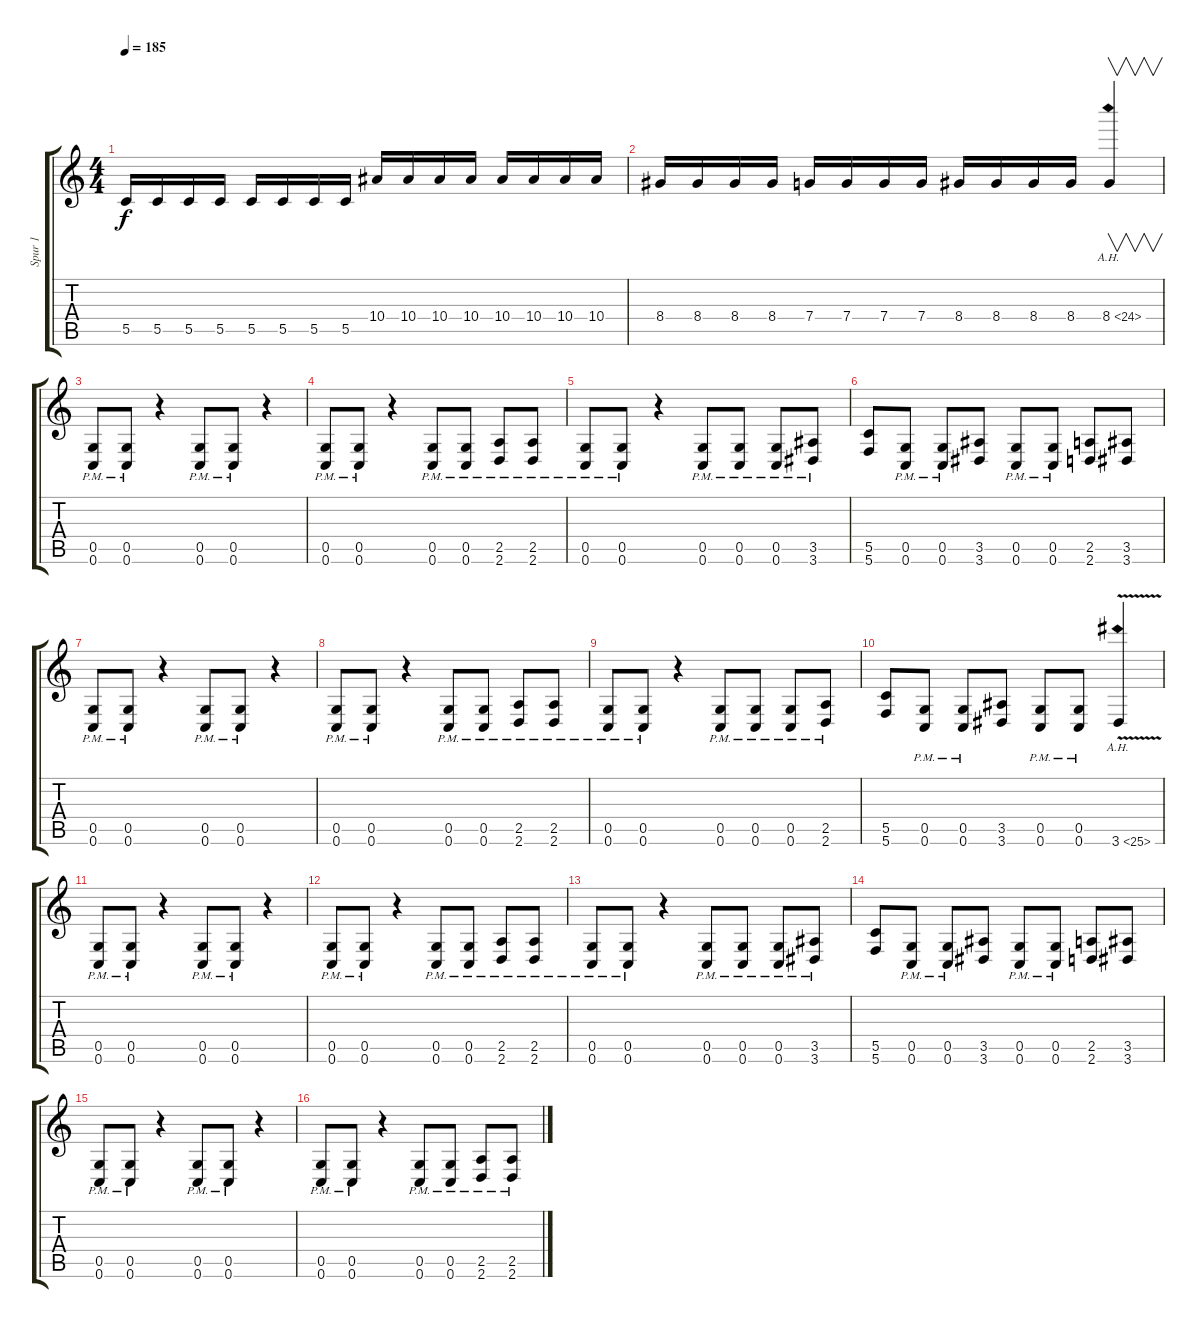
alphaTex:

\track ("Spur 1" "Spur 1") {instrument distortionguitar}
\staff {score tabs}
\tuning (D4 A3 F3 C3 G2 C2) {hide}
\ts (4 4)
\tempo 185
\clef g2
\ks c
5.5.16{dy f} 5.5.16 5.5.16 5.5.16 5.5.16 5.5.16 5.5.16 5.5.16 10.4.16 10.4.16 10.4.16 10.4.16 10.4.16 10.4.16 10.4.16 10.4.16 |
8.4.16 8.4.16 8.4.16 8.4.16 7.4.16 7.4.16 7.4.16 7.4.16 8.4.16 8.4.16 8.4.16 8.4.16 8.4{ah 16}.4{v} |
(0.5{pm} 0.6{pm}).8 (0.5{pm} 0.6{pm}).8 r.4 (0.5{pm} 0.6{pm}).8 (0.5{pm} 0.6{pm}).8 r.4 |
(0.5{pm} 0.6{pm}).8 (0.5{pm} 0.6{pm}).8 r.4 (0.5{pm} 0.6{pm}).8 (0.5{pm} 0.6{pm}).8 (2.5{pm} 2.6{pm}).8 (2.5{pm} 2.6).8 |
(0.5{pm} 0.6{pm}).8 (0.5{pm} 0.6{pm}).8 r.4 (0.5{pm} 0.6{pm}).8 (0.5{pm} 0.6{pm}).8 (0.5{pm} 0.6{pm}).8 (3.5{pm} 3.6{pm}).8 |
(5.5 5.6).8 (0.5{pm} 0.6{pm}).8 (0.5{pm} 0.6{pm}).8 (3.5 3.6).8 (0.5{pm} 0.6{pm}).8 (0.5{pm} 0.6{pm}).8 (2.5 2.6).8 (3.5 3.6).8 |
(0.5{pm} 0.6{pm}).8 (0.5{pm} 0.6{pm}).8 r.4 (0.5{pm} 0.6{pm}).8 (0.5{pm} 0.6{pm}).8 r.4 |
(0.5{pm} 0.6{pm}).8 (0.5{pm} 0.6{pm}).8 r.4 (0.5{pm} 0.6{pm}).8 (0.5{pm} 0.6{pm}).8 (2.5{pm} 2.6{pm}).8 (2.5{pm} 2.6).8 |
(0.5{pm} 0.6{pm}).8 (0.5{pm} 0.6{pm}).8 r.4 (0.5{pm} 0.6{pm}).8 (0.5{pm} 0.6{pm}).8 (0.5{pm} 0.6{pm}).8 (2.5{pm} 2.6{pm}).8 |
(5.5 5.6).8 (0.5{pm} 0.6{pm}).8 (0.5{pm} 0.6{pm}).8 (3.5 3.6).8 (0.5{pm} 0.6{pm}).8 (0.5{pm} 0.6{pm}).8 3.6{ah 22 v}.4 |
(0.5{pm} 0.6{pm}).8 (0.5{pm} 0.6{pm}).8 r.4 (0.5{pm} 0.6{pm}).8 (0.5{pm} 0.6{pm}).8 r.4 |
(0.5{pm} 0.6{pm}).8 (0.5{pm} 0.6{pm}).8 r.4 (0.5{pm} 0.6{pm}).8 (0.5{pm} 0.6{pm}).8 (2.5{pm} 2.6{pm}).8 (2.5{pm} 2.6).8 |
(0.5{pm} 0.6{pm}).8 (0.5{pm} 0.6{pm}).8 r.4 (0.5{pm} 0.6{pm}).8 (0.5{pm} 0.6{pm}).8 (0.5{pm} 0.6{pm}).8 (3.5{pm} 3.6{pm}).8 |
(5.5 5.6).8 (0.5{pm} 0.6{pm}).8 (0.5{pm} 0.6{pm}).8 (3.5 3.6).8 (0.5{pm} 0.6{pm}).8 (0.5{pm} 0.6{pm}).8 (2.5 2.6).8 (3.5 3.6).8 |
(0.5{pm} 0.6{pm}).8 (0.5{pm} 0.6{pm}).8 r.4 (0.5{pm} 0.6{pm}).8 (0.5{pm} 0.6{pm}).8 r.4 |
(0.5{pm} 0.6{pm}).8 (0.5{pm} 0.6{pm}).8 r.4 (0.5{pm} 0.6{pm}).8 (0.5{pm} 0.6{pm}).8 (2.5{pm} 2.6{pm}).8 (2.5{pm} 2.6).8
